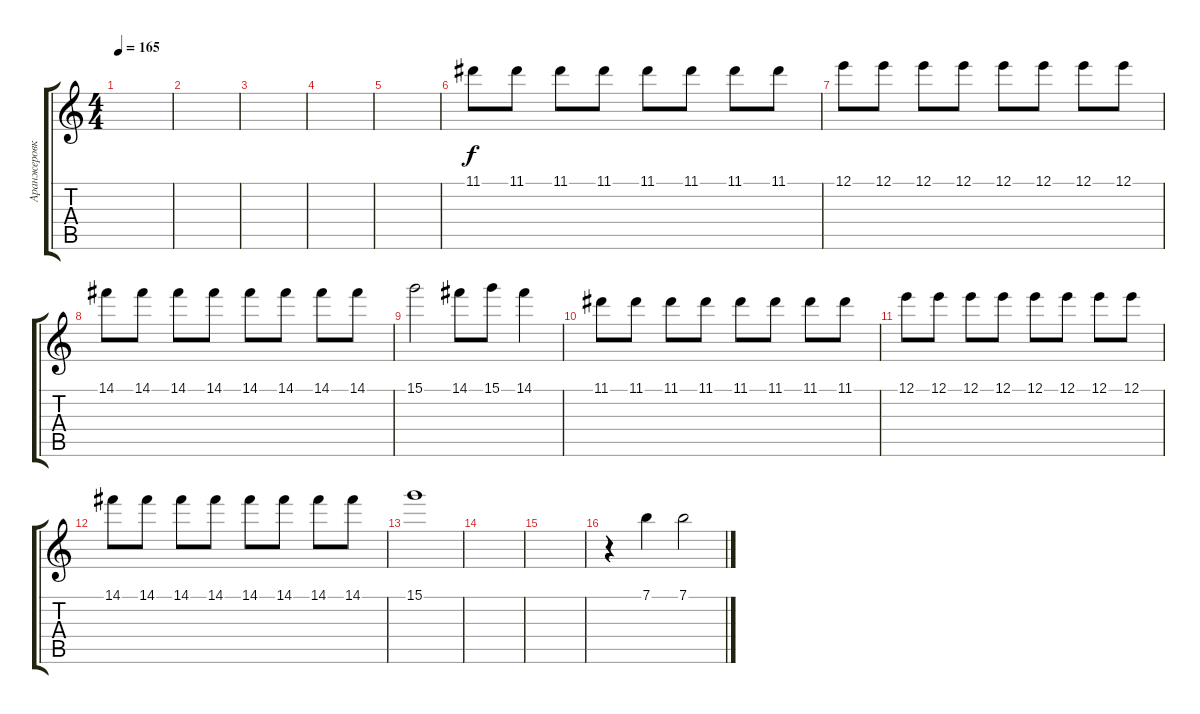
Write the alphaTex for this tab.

\track ("Аранжеровка" "Аранжеровк") {instrument electricguitarjazz}
\staff {score tabs}
\tuning (E4 B3 G3 D3 A2 E2) {hide}
\ts (4 4)
\tempo 165
\clef g2
\ks c
|
|
|
|
|
11.1.8 11.1.8 11.1.8 11.1.8 11.1.8 11.1.8 11.1.8 11.1.8 |
12.1.8 12.1.8 12.1.8 12.1.8 12.1.8 12.1.8 12.1.8 12.1.8 |
14.1.8 14.1.8 14.1.8 14.1.8 14.1.8 14.1.8 14.1.8 14.1.8 |
15.1.2 14.1.8 15.1.8 14.1.4 |
11.1.8 11.1.8 11.1.8 11.1.8 11.1.8 11.1.8 11.1.8 11.1.8 |
12.1.8 12.1.8 12.1.8 12.1.8 12.1.8 12.1.8 12.1.8 12.1.8 |
14.1.8 14.1.8 14.1.8 14.1.8 14.1.8 14.1.8 14.1.8 14.1.8 |
15.1.1 |
|
|
r.4 7.1.4 7.1.2
